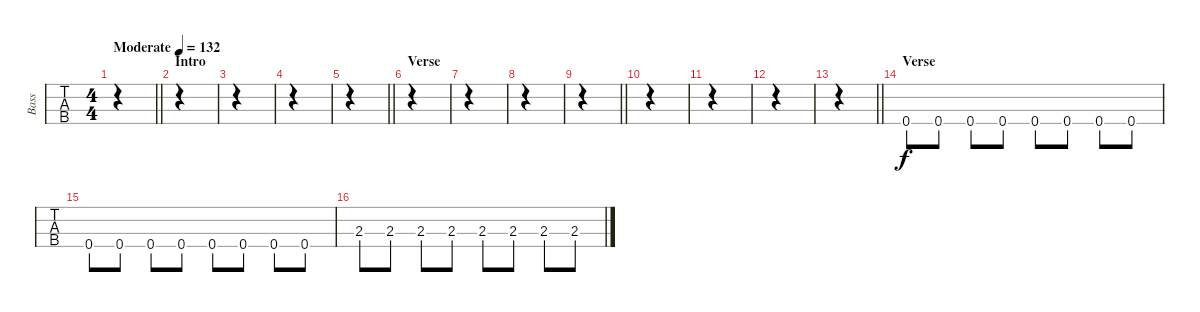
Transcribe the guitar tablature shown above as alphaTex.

\track ("Bass" "Bass") {instrument electricbassfinger}
\staff {tabs}
\tuning (G2 D2 A1 E1) {hide}
\ts (4 4)
\tempo (132 "Moderate")
\clef f4
\barLineRight lightlight
\ks c
|
\section ("" "Intro")
|
|
|
\barLineRight lightlight
|
\section ("" "Verse")
|
|
|
\barLineRight lightlight
|
|
|
|
\barLineRight lightlight
|
\section ("" "Verse")
0.4.8 0.4.8 0.4.8 0.4.8 0.4.8 0.4.8 0.4.8 0.4.8 |
0.4.8 0.4.8 0.4.8 0.4.8 0.4.8 0.4.8 0.4.8 0.4.8 |
2.3.8 2.3.8 2.3.8 2.3.8 2.3.8 2.3.8 2.3.8 2.3.8
